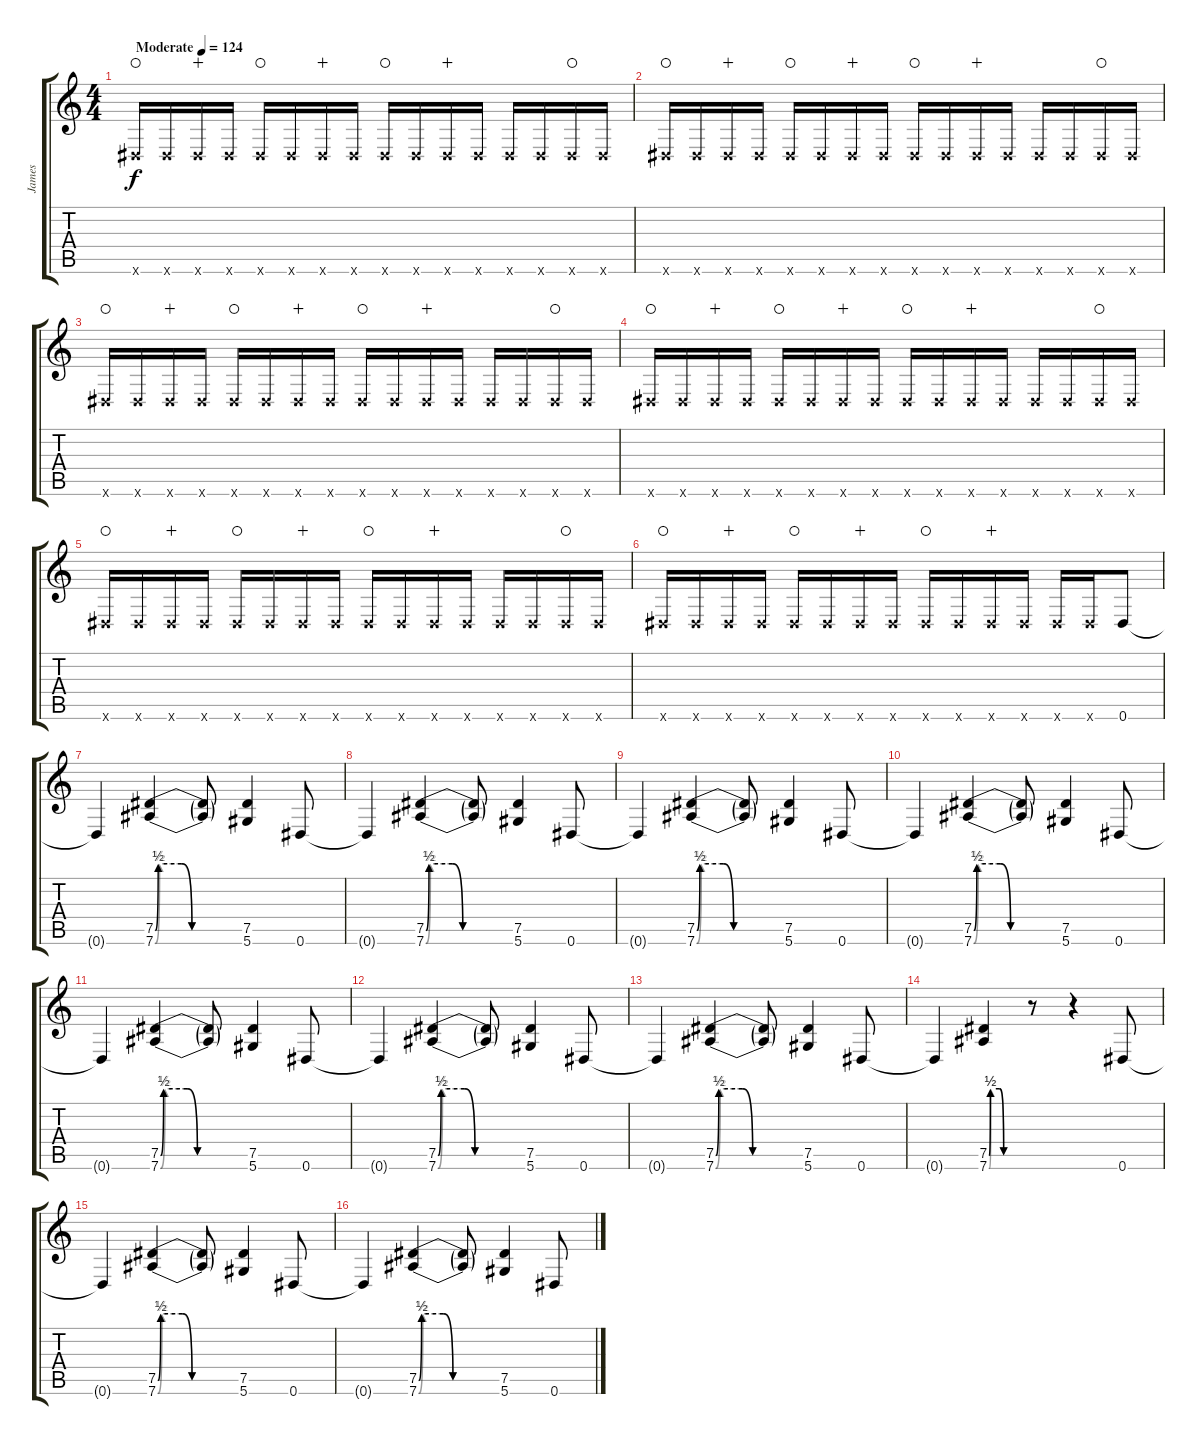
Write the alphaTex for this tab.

\track ("James" "James") {instrument distortionguitar}
\staff {score tabs}
\tuning (Eb4 Bb3 Gb3 Db3 Ab2 Eb2) {hide}
\ts (4 4)
\tempo (124 "Moderate")
\clef g2
\ks c
0.6{x}.16{dy f volume 5 instrument distortionguitar waho} 0.6{x}.16 0.6{x}.16{wahc} 0.6{x}.16 0.6{x}.16{waho} 0.6{x}.16 0.6{x}.16{wahc} 0.6{x}.16 0.6{x}.16{waho} 0.6{x}.16 0.6{x}.16{wahc} 0.6{x}.16 0.6{x}.16 0.6{x}.16 0.6{x}.16{waho} 0.6{x}.16 |
0.6{x}.16{waho} 0.6{x}.16 0.6{x}.16{wahc} 0.6{x}.16 0.6{x}.16{waho} 0.6{x}.16 0.6{x}.16{wahc} 0.6{x}.16 0.6{x}.16{waho} 0.6{x}.16 0.6{x}.16{wahc} 0.6{x}.16 0.6{x}.16 0.6{x}.16 0.6{x}.16{waho} 0.6{x}.16 |
0.6{x}.16{waho} 0.6{x}.16 0.6{x}.16{wahc} 0.6{x}.16 0.6{x}.16{waho} 0.6{x}.16 0.6{x}.16{wahc} 0.6{x}.16 0.6{x}.16{waho} 0.6{x}.16 0.6{x}.16{wahc} 0.6{x}.16 0.6{x}.16 0.6{x}.16 0.6{x}.16{waho} 0.6{x}.16 |
0.6{x}.16{waho} 0.6{x}.16 0.6{x}.16{wahc} 0.6{x}.16 0.6{x}.16{waho} 0.6{x}.16 0.6{x}.16{wahc} 0.6{x}.16 0.6{x}.16{waho} 0.6{x}.16 0.6{x}.16{wahc} 0.6{x}.16 0.6{x}.16 0.6{x}.16 0.6{x}.16{waho} 0.6{x}.16 |
0.6{x}.16{waho} 0.6{x}.16 0.6{x}.16{wahc} 0.6{x}.16 0.6{x}.16{waho} 0.6{x}.16 0.6{x}.16{wahc} 0.6{x}.16 0.6{x}.16{waho} 0.6{x}.16 0.6{x}.16{wahc} 0.6{x}.16 0.6{x}.16 0.6{x}.16 0.6{x}.16{waho} 0.6{x}.16 |
0.6{x}.16{waho} 0.6{x}.16 0.6{x}.16{wahc} 0.6{x}.16 0.6{x}.16{waho} 0.6{x}.16 0.6{x}.16{wahc} 0.6{x}.16 0.6{x}.16{waho} 0.6{x}.16 0.6{x}.16{wahc} 0.6{x}.16 0.6{x}.16 0.6{x}.16 0.6.8{volume 8 balance 5} |
0.6{t}.4 (7.5{be (custom 0 0 2 2 18 2 25 0 60 0)} 7.6{be (custom 0 0 3 2 17 2 25 0 60 0)}).4 (7.5{t} 7.6{t}).8 (7.5 5.6).4 0.6.8 |
0.6{t}.4 (7.5{be (custom 0 0 2 2 18 2 25 0 60 0)} 7.6{be (custom 0 0 3 2 17 2 25 0 60 0)}).4 (7.5{t} 7.6{t}).8 (7.5 5.6).4 0.6.8 |
0.6{t}.4 (7.5{be (custom 0 0 2 2 18 2 25 0 60 0)} 7.6{be (custom 0 0 3 2 17 2 25 0 60 0)}).4 (7.5{t} 7.6{t}).8 (7.5 5.6).4 0.6.8 |
0.6{t}.4 (7.5{be (custom 0 0 2 2 18 2 25 0 60 0)} 7.6{be (custom 0 0 3 2 17 2 25 0 60 0)}).4 (7.5{t} 7.6{t}).8 (7.5 5.6).4 0.6.8 |
0.6{t}.4 (7.5{be (custom 0 0 2 2 18 2 25 0 60 0)} 7.6{be (custom 0 0 3 2 17 2 25 0 60 0)}).4 (7.5{t} 7.6{t}).8 (7.5 5.6).4 0.6.8 |
0.6{t}.4 (7.5{be (custom 0 0 2 2 18 2 25 0 60 0)} 7.6{be (custom 0 0 3 2 17 2 25 0 60 0)}).4 (7.5{t} 7.6{t}).8 (7.5 5.6).4 0.6.8 |
0.6{t}.4 (7.5{be (custom 0 0 2 2 18 2 25 0 60 0)} 7.6{be (custom 0 0 3 2 17 2 25 0 60 0)}).4 (7.5{t} 7.6{t}).8 (7.5 5.6).4 0.6.8 |
0.6{t}.4 (7.5{be (custom 0 0 2 2 18 2 25 0 60 0)} 7.6{be (custom 0 0 3 2 17 2 25 0 60 0)}).4 r.8 r.4 0.6.8{volume 6 balance 3} |
0.6{t}.4 (7.5{be (custom 0 0 2 2 18 2 25 0 60 0)} 7.6{be (custom 0 0 3 2 17 2 25 0 60 0)}).4 (7.5{t} 7.6{t}).8 (7.5 5.6).4 0.6.8 |
0.6{t}.4 (7.5{be (custom 0 0 2 2 18 2 25 0 60 0)} 7.6{be (custom 0 0 3 2 17 2 25 0 60 0)}).4 (7.5{t} 7.6{t}).8 (7.5 5.6).4 0.6.8
